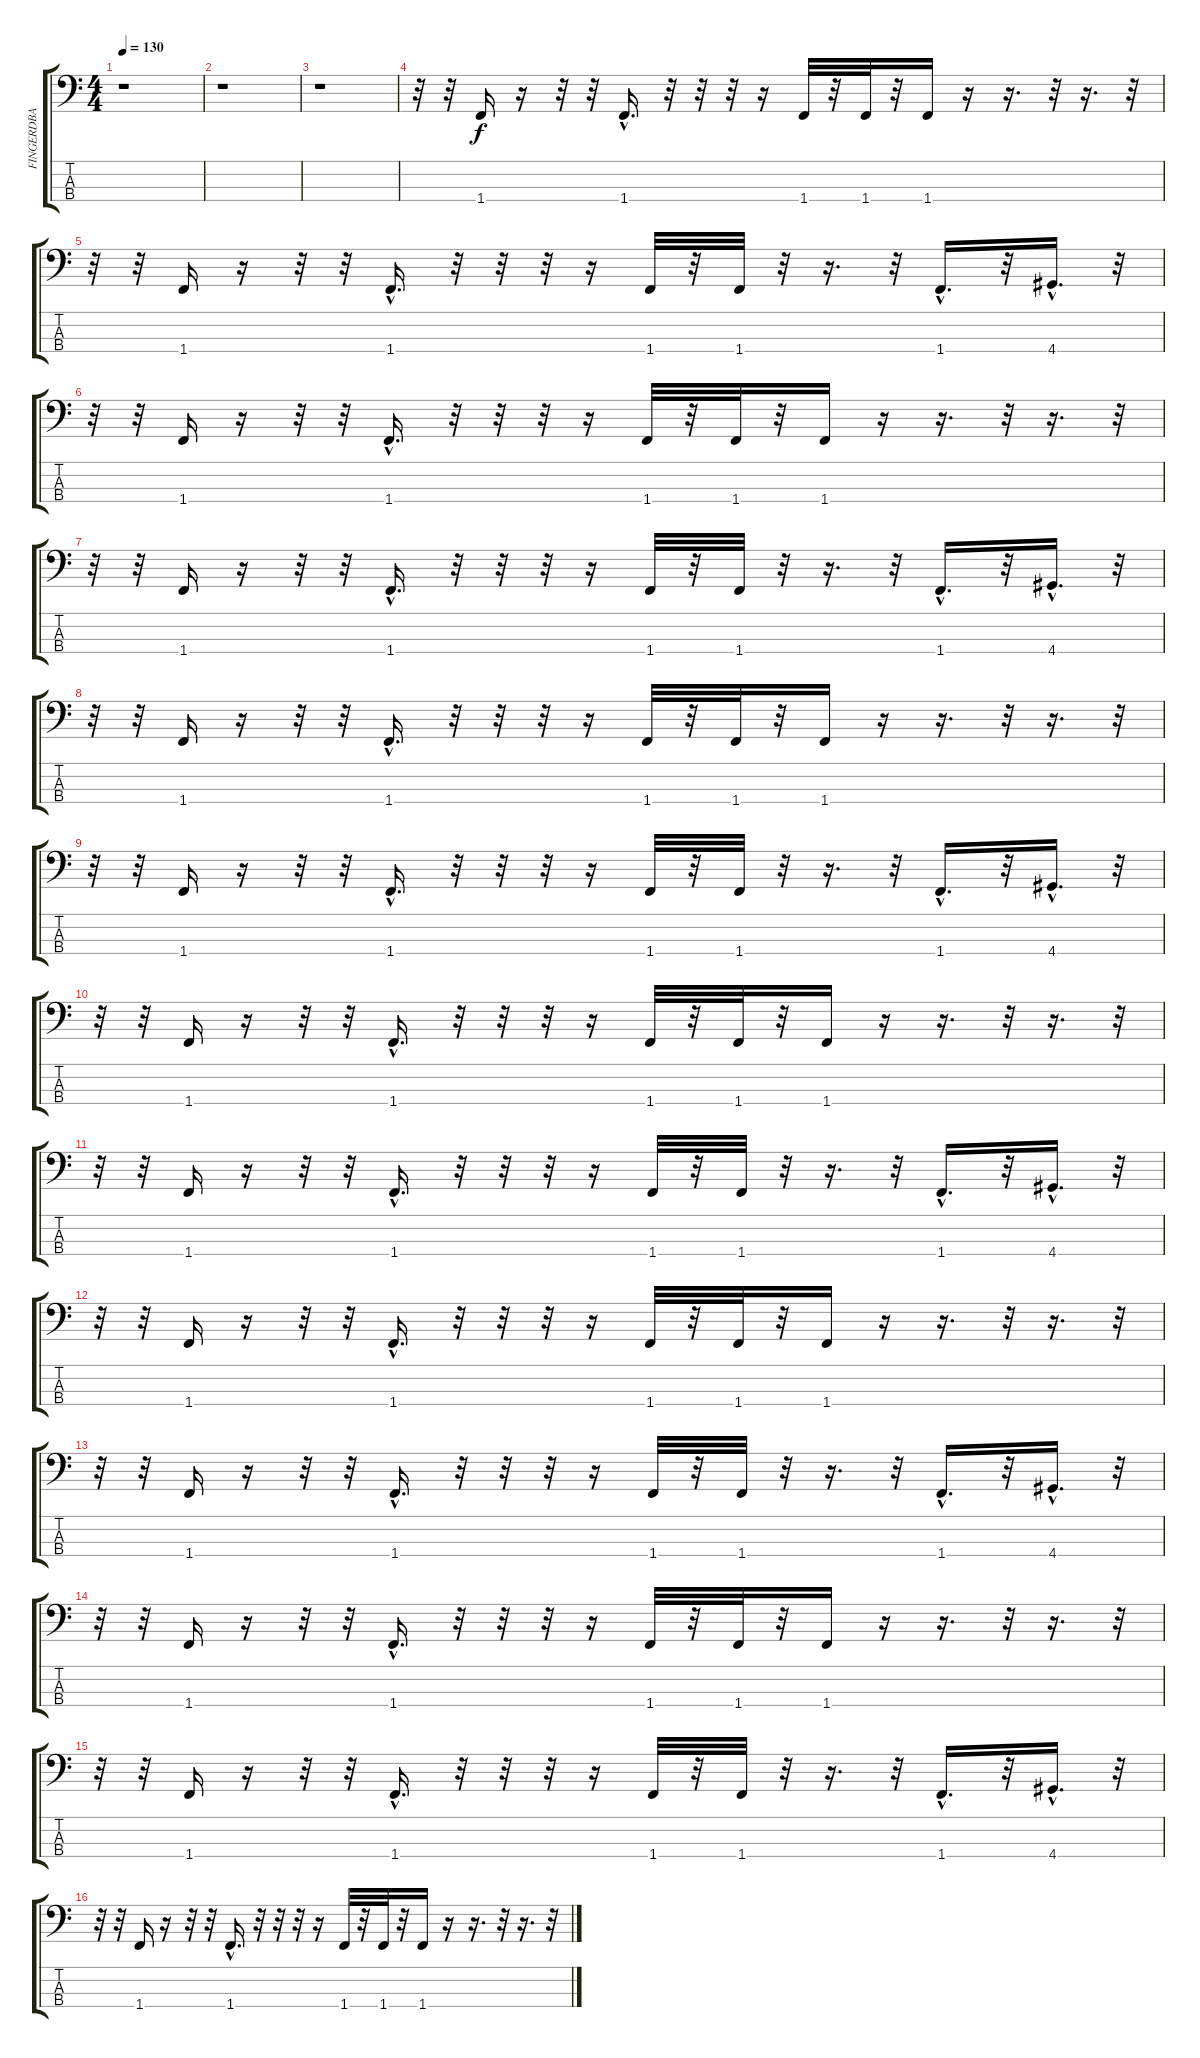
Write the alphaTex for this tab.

\track ("FINGERDBA" "FINGERDBA") {instrument electricbassfinger}
\staff {score tabs}
\tuning (G2 D2 A1 E1) {hide}
\ts (4 4)
\tempo 130
\clef f4
\ks c
r.1{dy f} |
r.1 |
r.1 |
r.32 r.32 1.4.16 r.16 r.32 r.32 1.4{hac}.16{d} r.32 r.32 r.32 r.16 1.4.32 r.32 1.4.32 r.32 1.4.16 r.16 r.16{d} r.32 r.16{d} r.32 |
r.32 r.32 1.4.16 r.16 r.32 r.32 1.4{hac}.16{d} r.32 r.32 r.32 r.16 1.4.32 r.32 1.4.32 r.32 r.16{d} r.32 1.4{hac}.16{d} r.32 4.4{hac}.16{d} r.32 |
r.32 r.32 1.4.16 r.16 r.32 r.32 1.4{hac}.16{d} r.32 r.32 r.32 r.16 1.4.32 r.32 1.4.32 r.32 1.4.16 r.16 r.16{d} r.32 r.16{d} r.32 |
r.32 r.32 1.4.16 r.16 r.32 r.32 1.4{hac}.16{d} r.32 r.32 r.32 r.16 1.4.32 r.32 1.4.32 r.32 r.16{d} r.32 1.4{hac}.16{d} r.32 4.4{hac}.16{d} r.32 |
r.32 r.32 1.4.16 r.16 r.32 r.32 1.4{hac}.16{d} r.32 r.32 r.32 r.16 1.4.32 r.32 1.4.32 r.32 1.4.16 r.16 r.16{d} r.32 r.16{d} r.32 |
r.32 r.32 1.4.16 r.16 r.32 r.32 1.4{hac}.16{d} r.32 r.32 r.32 r.16 1.4.32 r.32 1.4.32 r.32 r.16{d} r.32 1.4{hac}.16{d} r.32 4.4{hac}.16{d} r.32 |
r.32 r.32 1.4.16 r.16 r.32 r.32 1.4{hac}.16{d} r.32 r.32 r.32 r.16 1.4.32 r.32 1.4.32 r.32 1.4.16 r.16 r.16{d} r.32 r.16{d} r.32 |
r.32 r.32 1.4.16 r.16 r.32 r.32 1.4{hac}.16{d} r.32 r.32 r.32 r.16 1.4.32 r.32 1.4.32 r.32 r.16{d} r.32 1.4{hac}.16{d} r.32 4.4{hac}.16{d} r.32 |
r.32 r.32 1.4.16 r.16 r.32 r.32 1.4{hac}.16{d} r.32 r.32 r.32 r.16 1.4.32 r.32 1.4.32 r.32 1.4.16 r.16 r.16{d} r.32 r.16{d} r.32 |
r.32 r.32 1.4.16 r.16 r.32 r.32 1.4{hac}.16{d} r.32 r.32 r.32 r.16 1.4.32 r.32 1.4.32 r.32 r.16{d} r.32 1.4{hac}.16{d} r.32 4.4{hac}.16{d} r.32 |
r.32 r.32 1.4.16 r.16 r.32 r.32 1.4{hac}.16{d} r.32 r.32 r.32 r.16 1.4.32 r.32 1.4.32 r.32 1.4.16 r.16 r.16{d} r.32 r.16{d} r.32 |
r.32 r.32 1.4.16 r.16 r.32 r.32 1.4{hac}.16{d} r.32 r.32 r.32 r.16 1.4.32 r.32 1.4.32 r.32 r.16{d} r.32 1.4{hac}.16{d} r.32 4.4{hac}.16{d} r.32 |
r.32 r.32 1.4.16 r.16 r.32 r.32 1.4{hac}.16{d} r.32 r.32 r.32 r.16 1.4.32 r.32 1.4.32 r.32 1.4.16 r.16 r.16{d} r.32 r.16{d} r.32
